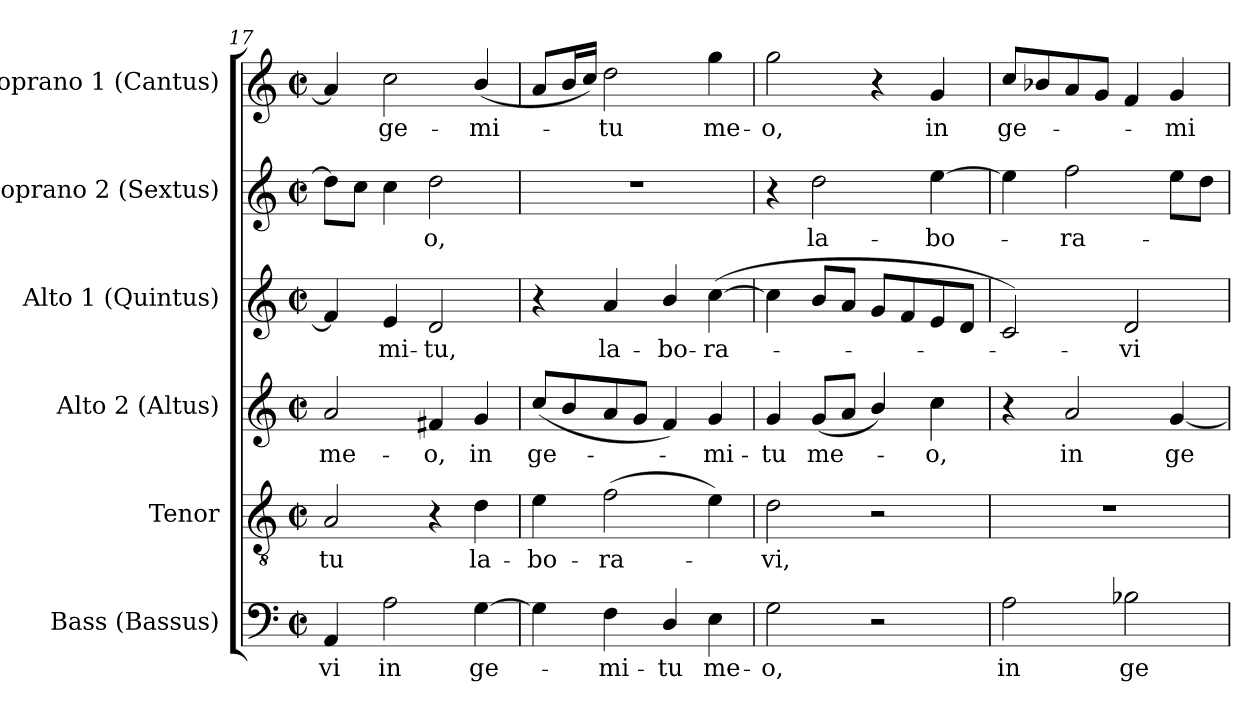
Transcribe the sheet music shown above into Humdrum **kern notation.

**kern	**text	**kern	**text	**kern	**text	**kern	**text	**kern	**text	**kern	**text
*part6	*part6	*part5	*part5	*part4	*part4	*part3	*part3	*part2	*part2	*part1	*part1
*staff6	*staff6	*staff5	*staff5	*staff4	*staff4	*staff3	*staff3	*staff2	*staff2	*staff1	*staff1
*I"Bass (Bassus)	*	*I"Tenor	*	*I"Alto 2 (Altus)	*	*I"Alto 1 (Quintus)	*	*I"Soprano 2 (Sextus)	*	*I"Soprano 1 (Cantus)	*
*I'B.	*	*I'T.	*	*I'A2.	*	*I'A1.	*	*I'S2.	*	*I'S1.	*
*clefF4	*	*clefGv2	*	*clefG2	*	*clefG2	*	*clefG2	*	*clefG2	*
*	*	*ITrd7c12	*	*	*	*	*	*	*	*	*
*k[]	*	*k[]	*	*k[]	*	*k[]	*	*k[]	*	*k[]	*
*C:	*	*C:	*	*C:	*	*C:	*	*C:	*	*C:	*
*M2/2	*	*M2/2	*	*M2/2	*	*M2/2	*	*M2/2	*	*M2/2	*
*met(c|)	*	*met(c|)	*	*met(c|)	*	*met(c|)	*	*met(c|)	*	*met(c|)	*
=17	=17	=17	=17	=17	=17	=17	=17	=17	=17	=17	=17
!	!LO:LY:b:color=#000000	!	!	!	!	!	!	!	!	!	!
!	!	!	!LO:LY:b:color=#000000	!	!	!	!	!	!	!	!
!	!	!	!	!	!LO:LY:b:color=#000000	!	!	!	!	!	!
4AAi/	-vi	2AAi/	-tu	2ai/	me-	4fi/]	.	8ddi\L]	.	4ai/]	.
.	.	.	.	.	.	.	.	8cci\J	.	.	.
!	!LO:LY:b:color=#000000	!	!	!	!	!	!	!	!	!	!
!	!	!	!	!	!	!	!LO:LY:b:color=#000000	!	!	!	!
!	!	!	!	!	!	!	!	!	!	!	!LO:LY:b:color=#000000
2Ai\	in	.	.	.	.	4ei/	-mi-	4cci\	.	2cci\	ge-
!	!	!	!	!	!LO:LY:b:color=#000000	!	!	!	!	!	!
!	!	!	!	!	!	!	!LO:LY:b:color=#000000	!	!	!	!
!	!	!	!	!	!	!	!	!	!LO:LY:b:color=#000000	!	!
.	.	4r	.	4f#Xi/	-o,	2di/	-tu,	2ddi\	-o,	.	.
!	!LO:LY:b:color=#000000	!	!	!	!	!	!	!	!	!	!
!	!	!	!LO:LY:b:color=#000000	!	!	!	!	!	!	!	!
!	!	!	!	!	!LO:LY:b:color=#000000	!	!	!	!	!	!
!	!	!	!	!	!	!	!	!	!	!	!LO:LY:b:color=#000000
[4Gi\	ge-	4Di\	la-	4gi/	in	.	.	.	.	(4bi/	-mi-
=18	=18	=18	=18	=18	=18	=18	=18	=18	=18	=18	=18
!	!	!	!LO:LY:b:color=#000000	!	!	!	!	!	!	!	!
!	!	!	!	!	!LO:LY:b:color=#000000	!	!	!	!	!	!
4Gi\]	.	4Ei\	-bo-	(8cci/L	ge-	4r	.	1r	.	8ai/L	.
.	.	.	.	8bi/	.	.	.	.	.	16bi/L	.
.	.	.	.	.	.	.	.	.	.	16cci/JJ)	.
!	!LO:LY:b:color=#000000	!	!	!	!	!	!	!	!	!	!
!	!	!	!LO:LY:b:color=#000000	!	!	!	!	!	!	!	!
!	!	!	!	!	!	!	!LO:LY:b:color=#000000	!	!	!	!
!	!	!	!	!	!	!	!	!	!	!	!LO:LY:b:color=#000000
4Fi\	-mi-	(2Fi\	-ra-	8ai/	.	4ai/	la-	.	.	2ddi\	-tu
.	.	.	.	8gi/J	.	.	.	.	.	.	.
!	!LO:LY:b:color=#000000	!	!	!	!	!	!	!	!	!	!
!	!	!	!	!	!	!	!LO:LY:b:color=#000000	!	!	!	!
4Di/	-tu	.	.	4fi/)	.	4bi/	-bo-	.	.	.	.
!	!LO:LY:b:color=#000000	!	!	!	!	!	!	!	!	!	!
!	!	!	!	!	!LO:LY:b:color=#000000	!	!	!	!	!	!
!	!	!	!	!	!	!	!LO:LY:b:color=#000000	!	!	!	!
!	!	!	!	!	!	!	!	!	!	!	!LO:LY:b:color=#000000
4Ei\	me-	4Ei\)	.	4gi/	-mi-	([4cci\	-ra-	.	.	4ggi\	me-
!!LO:LB:g=z
=19	=19	=19	=19	=19	=19	=19	=19	=19	=19	=19	=19
!	!LO:LY:b:color=#000000	!	!	!	!	!	!	!	!	!	!
!	!	!	!LO:LY:b:color=#000000	!	!	!	!	!	!	!	!
!	!	!	!	!	!LO:LY:b:color=#000000	!	!	!	!	!	!
!	!	!	!	!	!	!	!	!	!	!	!LO:LY:b:color=#000000
2Gi\	-o,	2Di\	-vi,	4gi/	-tu	4cci\]	.	4r	.	2ggi\	-o,
!	!	!	!	!	!LO:LY:b:color=#000000	!	!	!	!	!	!
!	!	!	!	!	!	!	!	!	!LO:LY:b:color=#000000	!	!
.	.	.	.	(8gi/L	me-	8bi/L	.	2ddi\	la-	.	.
.	.	.	.	8ai/J	.	8ai/J	.	.	.	.	.
2r	.	2r	.	4bi/)	.	8gi/L	.	.	.	4r	.
.	.	.	.	.	.	8fi/	.	.	.	.	.
!	!	!	!	!	!LO:LY:b:color=#000000	!	!	!	!	!	!
!	!	!	!	!	!	!	!	!	!LO:LY:b:color=#000000	!	!
!	!	!	!	!	!	!	!	!	!	!	!LO:LY:b:color=#000000
.	.	.	.	4cci\	-o,	8ei/	.	[4eei\	-bo-	4gi/	in
.	.	.	.	.	.	8di/J	.	.	.	.	.
=20	=20	=20	=20	=20	=20	=20	=20	=20	=20	=20	=20
!	!LO:LY:b:color=#000000	!	!	!	!	!	!	!	!	!	!
!	!	!	!	!	!	!	!	!	!	!	!LO:LY:b:color=#000000
2Ai\	in	1r	.	4r	.	2ci/)	.	4eei\]	.	8cci/L	ge-
.	.	.	.	.	.	.	.	.	.	8b-i/	.
!	!	!	!	!	!LO:LY:b:color=#000000	!	!	!	!	!	!
!	!	!	!	!	!	!	!	!	!LO:LY:b:color=#000000	!	!
.	.	.	.	2ai/	in	.	.	2ffi\	-ra-	8ai/	.
.	.	.	.	.	.	.	.	.	.	8gi/J	.
!	!LO:LY:b:color=#000000	!	!	!	!	!	!	!	!	!	!
!	!	!	!	!	!	!	!LO:LY:b:color=#000000	!	!	!	!
2B-Xi\	ge-	.	.	.	.	2di/	-vi	.	.	4fi/	.
!	!	!	!	!	!LO:LY:b:color=#000000	!	!	!	!	!	!
!	!	!	!	!	!	!	!	!	!	!	!LO:LY:b:color=#000000
.	.	.	.	[4gi/	ge-	.	.	8eei\L	.	4gi/	-mi-
.	.	.	.	.	.	.	.	8ddi\J	.	.	.
=	=	=	=	=	=	=	=	=	=	=	=
*-	*-	*-	*-	*-	*-	*-	*-	*-	*-	*-	*-
